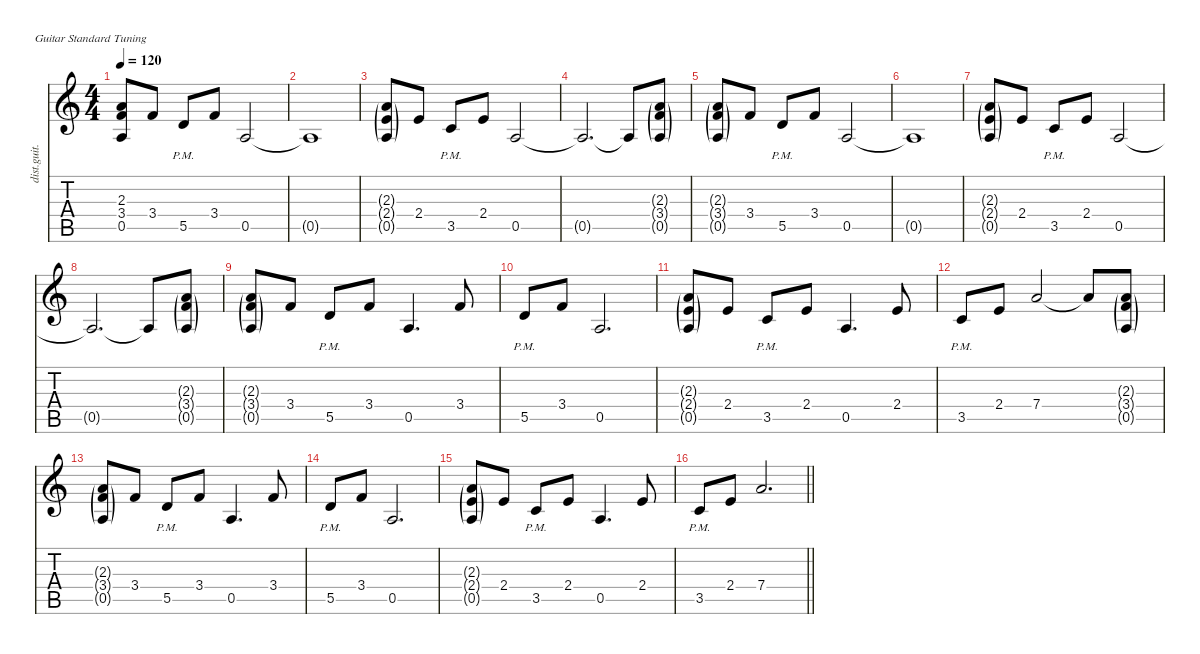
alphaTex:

\defaultSystemsLayout 4
\hideDynamics
\bracketExtendMode nobrackets
\otherSystemsTrackNameOrientation horizontal
\track ("Guitar 1" "dist.guit.") {defaultSystemsLayout 4 mute instrument distortionguitar}
\staff {score tabs}
\tuning (E4 B3 G3 D3 A2 E2)
\ts (4 4)
\tempo 120
\clef g2
\ks c
(2.3 3.4 0.5).8{dy f beam Up} 3.4.8{beam Up} 5.5{pm}.8{beam Up} 3.4.8{beam Up} 0.5.2{beam Up} |
0.5{t}.1{beam Up} |
(2.3{g} 2.4{g} 0.5{g}).8{beam Up} 2.4.8{beam Up} 3.5{pm}.8{beam Up} 2.4.8{beam Up} 0.5.2{beam Up} |
0.5{t}.2{d beam Up} 0.5{t}.8{beam Up} (2.3{g} 3.4{g} 0.5{g}).8{beam Up} |
(2.3{g} 3.4{g} 0.5{g}).8{beam Up} 3.4.8{beam Up} 5.5{pm}.8{beam Up} 3.4.8{beam Up} 0.5.2{beam Up} |
0.5{t}.1{beam Up} |
(2.3{g} 2.4{g} 0.5{g}).8{beam Up} 2.4.8{beam Up} 3.5{pm}.8{beam Up} 2.4.8{beam Up} 0.5.2{beam Up} |
0.5{t}.2{d beam Up} 0.5{t}.8{beam Up} (2.3{g} 3.4{g} 0.5{g}).8{beam Up} |
(2.3{g} 3.4{g} 0.5{g}).8{beam Up} 3.4.8{beam Up} 5.5{pm}.8{beam Up} 3.4.8{beam Up} 0.5.4{d beam Up} 3.4.8{beam Up} |
5.5{pm}.8{beam Up} 3.4.8{beam Up} 0.5.2{d beam Up} |
(2.3{g} 2.4{g} 0.5{g}).8{beam Up} 2.4.8{beam Up} 3.5{pm}.8{beam Up} 2.4.8{beam Up} 0.5.4{d beam Up} 2.4.8{beam Up} |
3.5{pm}.8{beam Up} 2.4.8{beam Up} 7.4.2{beam Up} 7.4{t}.8{beam Up} (2.3{g} 3.4{g} 0.5{g}).8{beam Up} |
(2.3{g} 3.4{g} 0.5{g}).8{beam Up} 3.4.8{beam Up} 5.5{pm}.8{beam Up} 3.4.8{beam Up} 0.5.4{d beam Up} 3.4.8{beam Up} |
5.5{pm}.8{beam Up} 3.4.8{beam Up} 0.5.2{d beam Up} |
(2.3{g} 2.4{g} 0.5{g}).8{beam Up} 2.4.8{beam Up} 3.5{pm}.8{beam Up} 2.4.8{beam Up} 0.5.4{d beam Up} 2.4.8{beam Up} |
\barLineRight lightlight
3.5{pm}.8{beam Up} 2.4.8{beam Up} 7.4.2{d beam Up}
